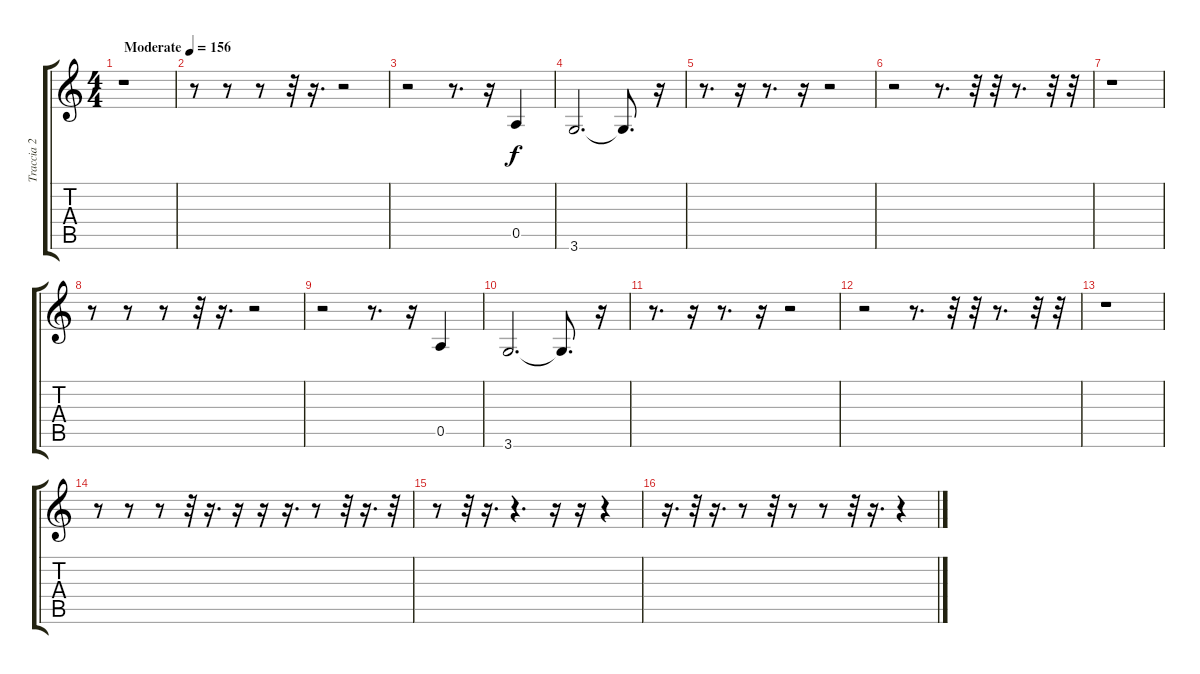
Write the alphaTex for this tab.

\track ("Traccia 2" "Traccia 2") {instrument electricbassfinger}
\staff {score tabs}
\tuning (E4 B3 G3 D3 A2 E2) {hide}
\ts (4 4)
\tempo (156 "Moderate")
\clef g2
\ks c
r.1{dy f instrument electricbassfinger} |
r.8 r.8 r.8 r.32 r.16{d} r.2 |
r.2 r.8{d} r.16 0.5.4 |
3.6.2{d} 3.6{t}.8{d} r.16 |
r.8{d} r.16 r.8{d} r.16 r.2 |
r.2 r.8{d} r.32 r.32 r.8{d} r.32 r.32 |
r.1 |
r.8 r.8 r.8 r.32 r.16{d} r.2 |
r.2 r.8{d} r.16 0.5.4 |
3.6.2{d} 3.6{t}.8{d} r.16 |
r.8{d} r.16 r.8{d} r.16 r.2 |
r.2 r.8{d} r.32 r.32 r.8{d} r.32 r.32 |
r.1 |
r.8 r.8 r.8 r.32 r.16{d} r.16 r.16 r.16{d} r.8 r.32 r.16{d} r.32 |
r.8 r.32 r.16{d} r.4{d} r.16 r.16 r.4 |
r.16{d} r.32 r.16{d} r.8 r.32 r.8 r.8 r.32 r.16{d} r.4
